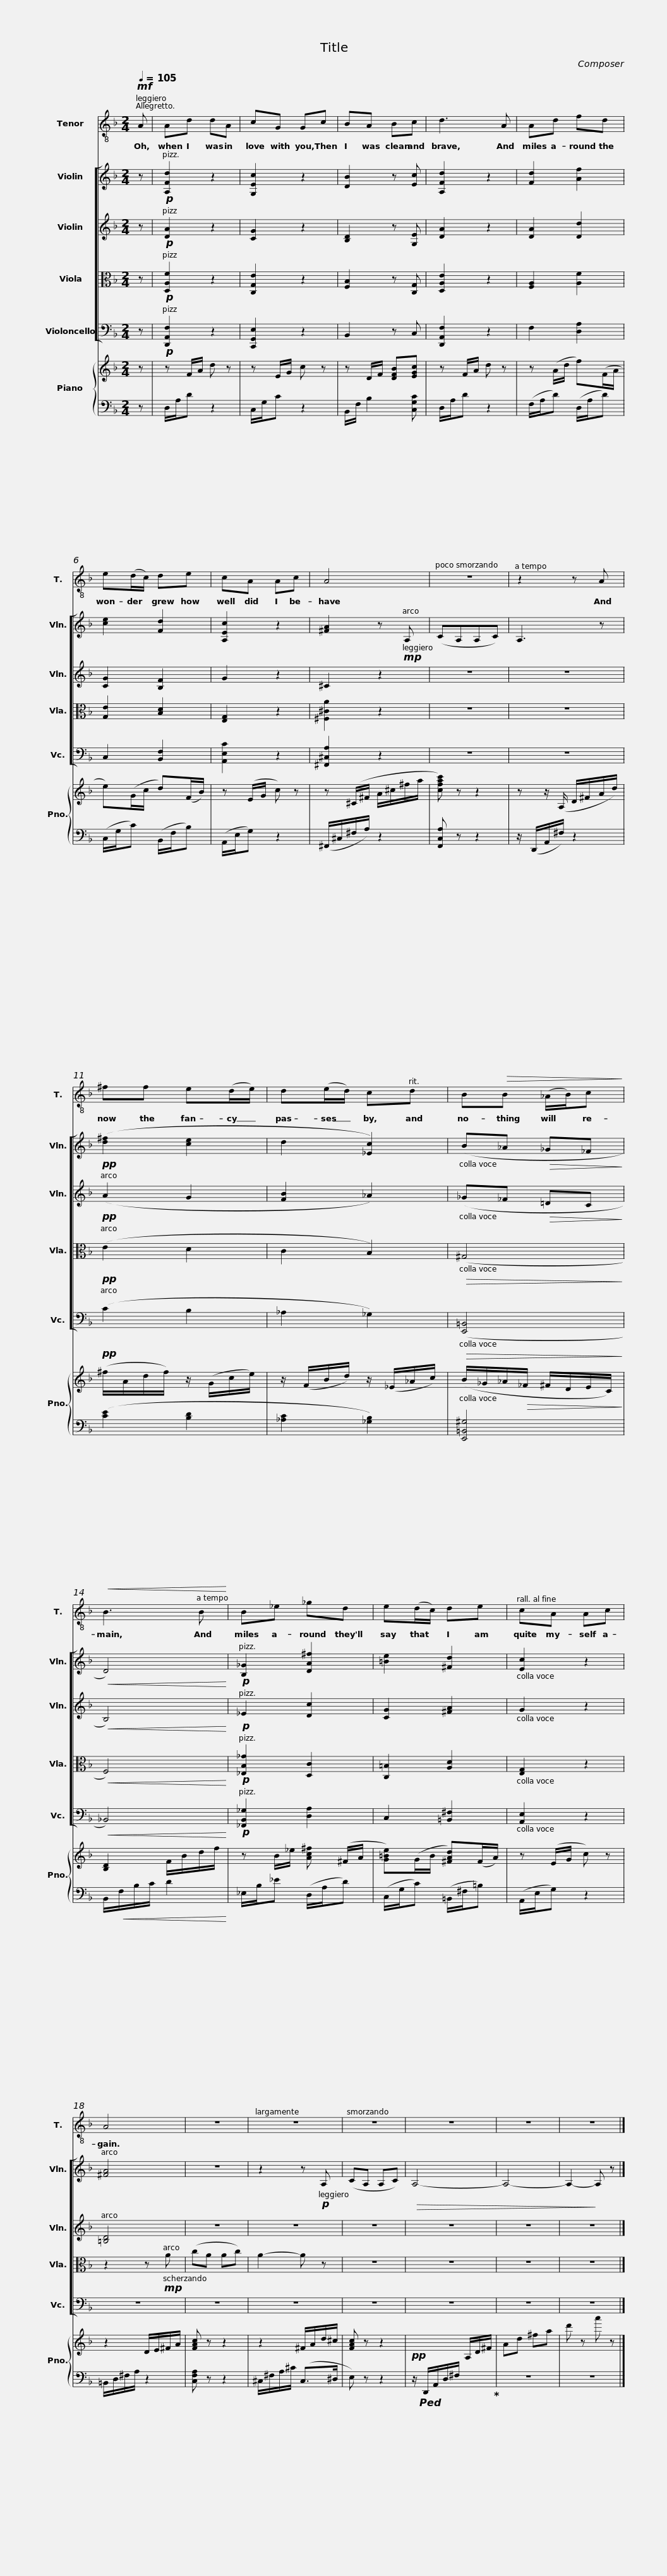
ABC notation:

X:1
%%score 1 [ 2 3 4 5 ] { 6 | 7 }
L:1/8
Q:1/4=105
M:2/4
I:linebreak $
K:F
V:1 treble-8
V:2 treble
V:3 treble
V:4 alto
V:5 bass
V:6 treble
V:7 bass
V:1
!mf! A | Ad dA | cG Gc | BA Bc |$ d3 A | %5
 Ad fd | e(d/c/) de | cA Ac |$ A4 | z4 | %10
 z2 z A | ^ff e(d/e/) |$ d(e/d/) cd | B!>(!B (_A/B/)c!>)! |!<(! B3 B!<)! | %15
 B_e _gd |$ e(d/c/) de | cA Ac | A4 | z4 |$ %20
 z4 | z4 | z4 | z4 | z4 |] %25
V:2
 z |!p! [A,Fd]2 z2 | [G,Ec]2 z2 | [DB]2 z [Ec] |$ [A,Fd]2 z2 | %5
 [Fd]2 [Af]2 | [ce]2 [Fd]2 | [A,Ec]2 z2 |$ [^FA]2 z!mp! A, | (CA,A,C) | %10
 A,3 z |!pp! ([d^f]2 [ce]2 |$ d2 [_Ec]2) | (B_A!>(! _G_F!>)! |!<(! D4)!<)! | %15
!p! [B,_G]2 [DA^f]2 |$ [=Be]2 [^Fd]2 | [Ec]2 z2 | [^FA]4 | z4 |$ %20
 z2 z!p! A, | (CA, A,C) |!>(! A,4- | A,4- | A,2-!>)! A, z |] %25
V:3
 z |!p! [DA]2 z2 | [CG]2 z2 | [B,D]2 z [G,E] |$ [DA]2 z2 | %5
 [DA]2 [Dd]2 | [CG]2 [B,F]2 | G2 z2 |$ ^C2 z2 | z4 | %10
 z4 |!pp! (A2 G2 |$ [FB]2 _A2) | (_G_F!>(! !courtesy!=DC!>)! |!<(! B,4)!<)! | %15
!p! _E2 [Dc]2 |$ [CG]2 [^FA]2 | G2 z2 | [=B,D]4 | z4 |$ %20
 z4 | z4 | z4 | z4 | z4 |] %25
V:4
 z |!p! [D,A,F]2 z2 | [C,G,E]2 z2 | [F,B,]2 z [C,G,] |$ [D,A,E]2 z2 | %5
 [F,A,]2 [A,F]2 | [G,E]2 [B,D]2 | [E,G,]2 z2 |$ [^F,^CA]2 z2 | z4 | %10
 z4 |!pp! (E2 D2 |$ C2 B,2) |!>(! (^G,4!>)! |!<(! F,4)!<)! | %15
!p! [_E,B,_G]2 [D,C]2 |$ [C,=B,]2 [A,D]2 | [E,G,]2 z2 | z2 z!mp! A | (cA Ac) |$ %20
 A2- A z | z4 | z4 | z4 | z4 |] %25
V:5
 z |!p! [D,,A,,F,]2 z2 | [C,,G,,E,]2 z2 | B,,2 z C, |$ [D,,A,,F,]2 z2 | %5
 F,2 [D,A,]2 | C,2 [B,,F,]2 | [A,,E,C]2 z2 |$ [^F,,^C,A,]2 z2 | z4 | %10
 z4 |!pp! (C2 B,2 |$ _A,2 _G,2) |!>(! ([E,,=B,,]4!>)! |!<(! _B,,4)!<)! | %15
!p! [_F,,B,,_G,]2 [D,A,]2 |$ C,2 [=B,,^F,]2 | [A,,E,]2 z2 | z4 | z4 |$ %20
 z4 | z4 | z4 | z4 | z4 |] %25
V:6
 z | z F/A/ d z | z E/G/ c z | z D/F/ [DFB][EGc] |$ z F/A/ d z | %5
 z (A/d/ f)(F/A/ | e)(G/c/ d)(F/B/) | z (E/G/ c) z |$ z (^C/^F/ A/^c/^f/a/ | [cfac']) z z2 | %10
 z z/ (A,/ D/^F/A/d/) | (^f/A/d/f/) z/ (G/c/e/) |$ z/ (F/B/d/) z/ (_E/_A/c/) | (B/_G/_A/!>(!_F/ ^F/D/E/C/)!>)! | [B,D]2 F/B/d/f/ | %15
 z B/_e/ [Ac^f] (^F/A/ |$ [G=Be])(G/B/ [^FAd])(F/A/) | z (E/G/ c) z | z2 D/E/^F/A/ | [FAc] z z2 |$ %20
 z2 ^F/A/d/^c/ | [FAc] z z2 |!pp! x2 x/ A,/D/^F/ | Ad ^fa | d' z a' z |] %25
V:7
 z | D,/A,/D z2 | C,/G,/C z2 | B,,/F,/ B,2 [C,G,C] |$ D,/A,/D z2 | %5
 (F,/A,/D) (D,/A,/D) | (C,/G,/C) (B,,/F,/B,) | (A,,/E,/G,) z2 |$ (^F,,/^C,/^F,/A,/) z2 | [F,,C,A,] z z2 | %10
 z/ (D,,/A,,/^F,/) z2 | ([CE]2 [B,D]2 |$ [_A,C]2 [_G,B,]2) | [E,,=B,,^G,]4 | B,,/!<(!F,/B,/C/ D2!<)! | %15
 _E,/B,/_E (D,/A,/D) |$ (C,/G,/C) (=B,,/^F,/=B,) | (A,,/E,/G,) z2 | =B,,/D,/^F,/A,/ z2 | [C,F,A,] z z2 |$ %20
 ^C,/^F,/A,/^C/ (C,>^D, | E,) z z2 | z/!ped! D,,/A,,/D,/^F,/ x/ x!ped-up! | z4 | z4 |] %25
